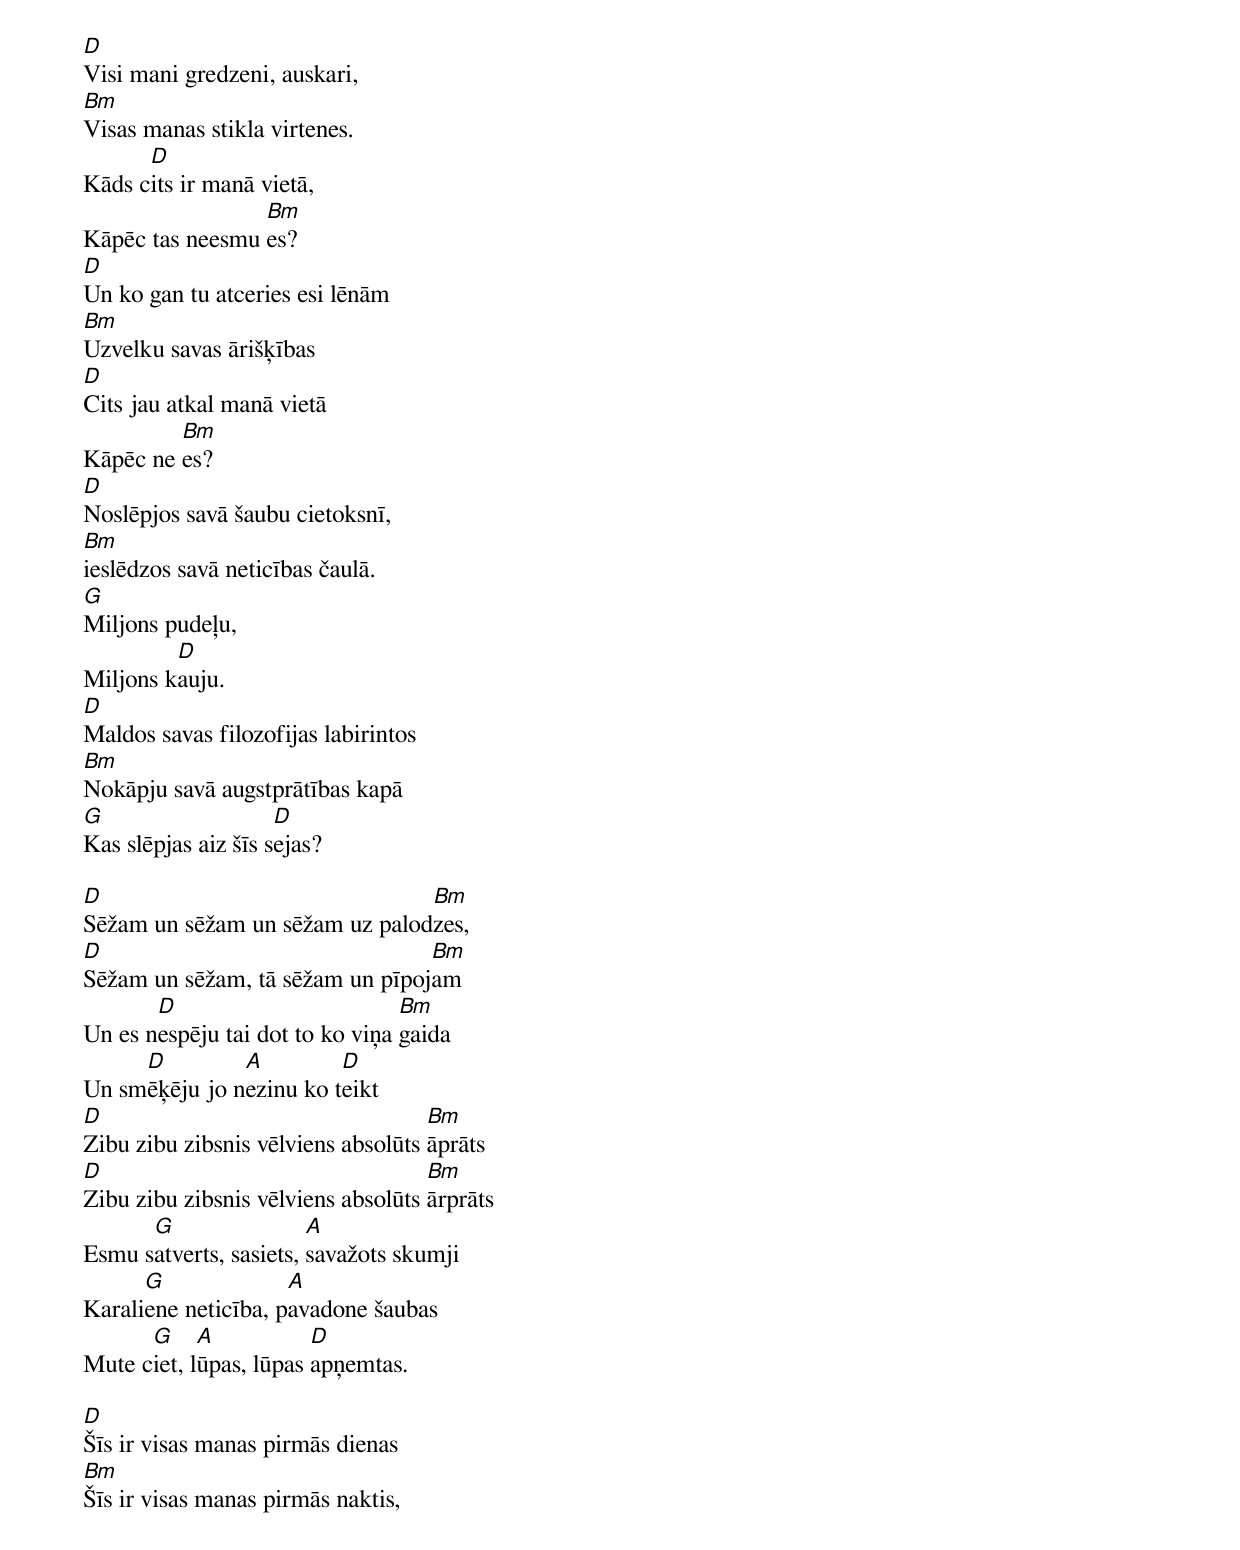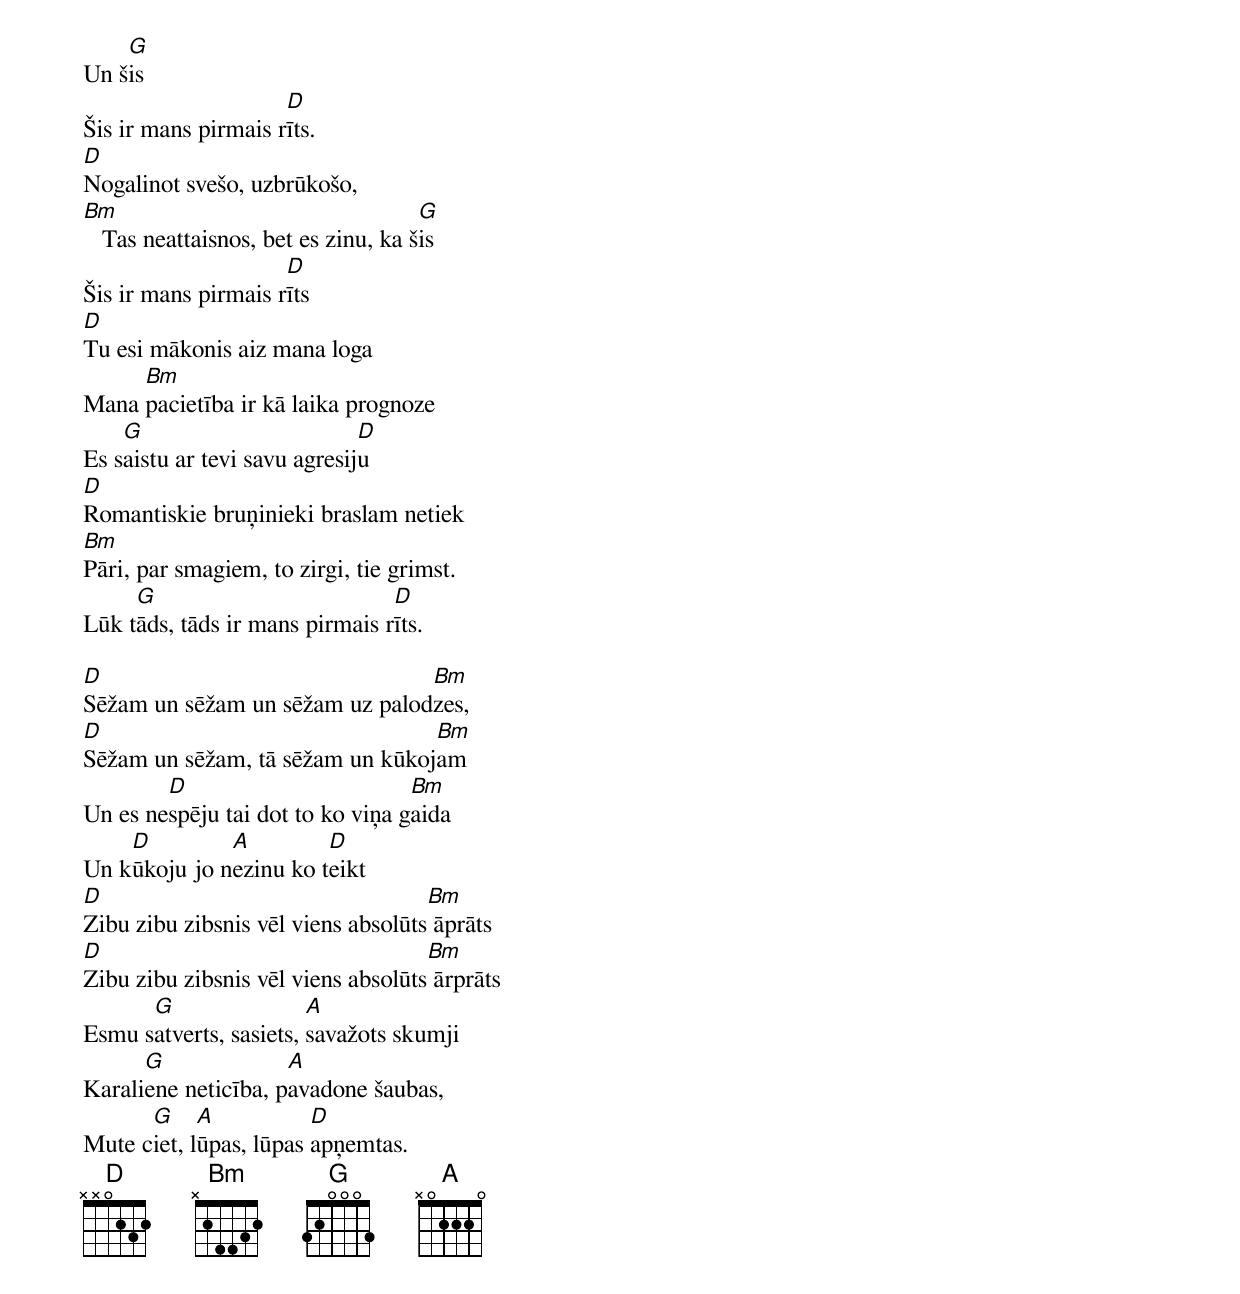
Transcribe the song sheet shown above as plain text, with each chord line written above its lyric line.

D
Visi mani gredzeni, auskari,
Bm
Visas manas stikla virtenes.
      D
Kāds cits ir manā vietā,
                 Bm
Kāpēc tas neesmu es?
D
Un ko gan tu atceries esi lēnām
Bm
Uzvelku savas ārišķības
D
Cits jau atkal manā vietā
         Bm
Kāpēc ne es?
D
Noslēpjos savā šaubu cietoksnī,
Bm
ieslēdzos savā neticības čaulā.
G
Miljons pudeļu,
         D
Miljons kauju.
D
Maldos savas filozofijas labirintos
Bm
Nokāpju savā augstprātības kapā
G                    D
Kas slēpjas aiz šīs sejas?

D                               Bm
Sēžam un sēžam un sēžam uz palodzes,
D                                Bm
Sēžam un sēžam, tā sēžam un pīpojam
       D                         Bm
Un es nespēju tai dot to ko viņa gaida
     D         A         D
Un smēķēju jo nezinu ko teikt
D                                   Bm
Zibu zibu zibsnis vēlviens absolūts āprāts
D                                   Bm
Zibu zibu zibsnis vēlviens absolūts ārprāts
      G                 A
Esmu satverts, sasiets, savažots skumji
      G              A
Karaliene neticība, pavadone šaubas
      G     A           D
Mute ciet, lūpas, lūpas apņemtas.

D
Šīs ir visas manas pirmās dienas
Bm
Šīs ir visas manas pirmās naktis,
    G
Un šis
                     D
Šis ir mans pirmais rīts.
D
Nogalinot svešo, uzbrūkošo,
Bm                                   G
   Tas neattaisnos, bet es zinu, ka šis
                     D
Šis ir mans pirmais rīts
D
Tu esi mākonis aiz mana loga
     Bm
Mana pacietība ir kā laika prognoze
    G                         D
Es saistu ar tevi savu agresiju
D
Romantiskie bruņinieki braslam netiek
Bm
Pāri, par smagiem, to zirgi, tie grimst.
     G                          D
Lūk tāds, tāds ir mans pirmais rīts.

D                               Bm
Sēžam un sēžam un sēžam uz palodzes,
D                                Bm
Sēžam un sēžam, tā sēžam un kūkojam
        D                         Bm
Un es nespēju tai dot to ko viņa gaida
    D         A         D
Un kūkoju jo nezinu ko teikt
D                                   Bm
Zibu zibu zibsnis vēl viens absolūts āprāts
D                                   Bm
Zibu zibu zibsnis vēl viens absolūts ārprāts
      G                 A
Esmu satverts, sasiets, savažots skumji
      G              A
Karaliene neticība, pavadone šaubas,
      G     A           D
Mute ciet, lūpas, lūpas apņemtas.
